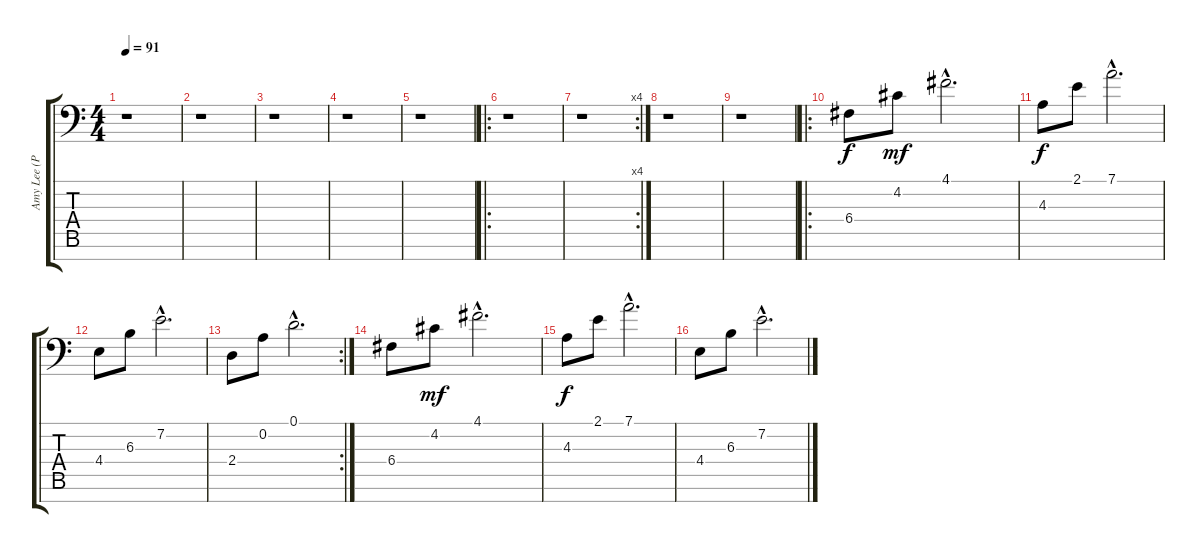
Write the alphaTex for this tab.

\track ("Amy Lee (Piano, left hand)" "Amy Lee (P") {instrument acousticgrandpiano}
\staff {score tabs}
\tuning (D4 A3 F3 C3 G2 D2 A1) {hide}
\ts (4 4)
\tempo 91
\clef f4
\ks c
r.1{dy f} |
r.1 |
r.1 |
r.1 |
r.1 |
\ro
r.1 |
\rc 4
r.1 |
r.1 |
r.1 |
\ro
6.4.8 4.2.8{dy mf} 4.1{hac}.2{d} |
4.3.8{dy f} 2.1.8 7.1{hac}.2{d} |
4.4.8 6.3.8 7.2{hac}.2{d} |
\rc 2
2.4.8 0.2.8 0.1{hac}.2{d} |
6.4.8 4.2.8{dy mf} 4.1{hac}.2{d} |
4.3.8{dy f} 2.1.8 7.1{hac}.2{d} |
4.4.8 6.3.8 7.2{hac}.2{d}
